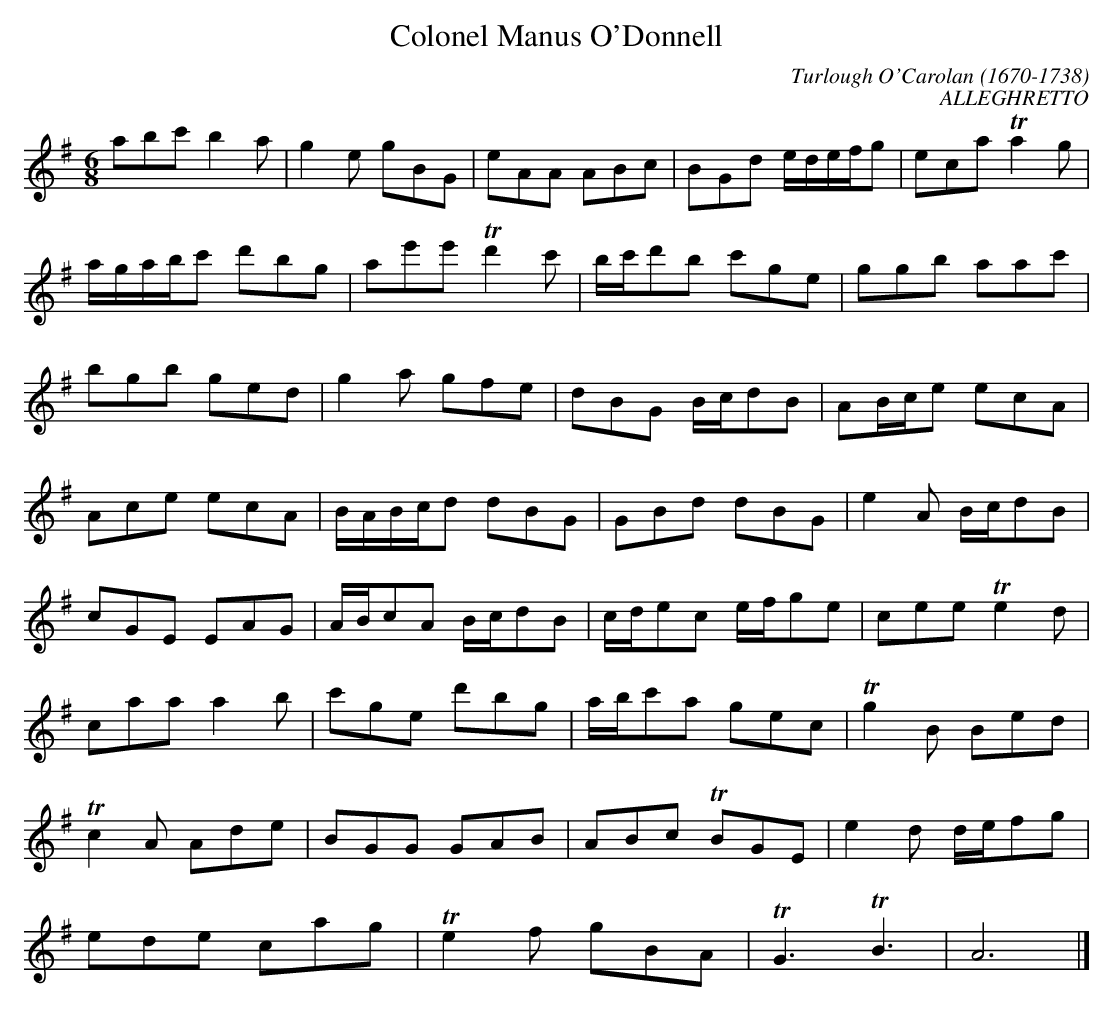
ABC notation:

X:1occ
T:Colonel Manus O'Donnell
C:Turlough O'Carolan (1670-1738)
C:ALLEGHRETTO
M:6/8
L:1/8
K:G
abc' b2a|g2e gBG|eAA ABc|BGd e/2d/2e/2f/2g|eca Ta2g|
a/2g/2a/2b/2c' d'bg|ae'e' Td'2c'|b/2c'/2d'b c'ge|ggb aac'|
bgb ged|g2a gfe|dBG B/2c/2dB|AB/2c/2e ecA|
Ace ecA|B/2A/2B/2c/2d dBG|GBd dBG|e2A B/2c/2dB|
cGE EAG|A/2B/2cA B/2c/2dB|c/2d/2ec e/2f/2ge|cee Te2d|
caa a2b|c'ge d'bg|a/2b/2c'a gec| Tg2B Bed|
 Tc2A Ade|BGG GAB|ABc TBGE|e2d d/2e/2fg|
ede cag| Te2f gBA| TG3 TB3|A6|]
